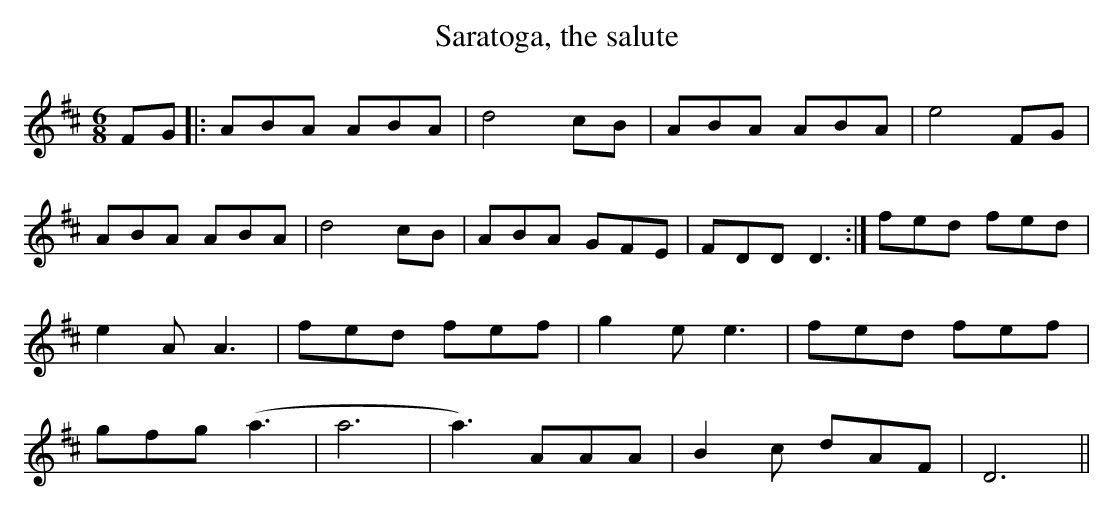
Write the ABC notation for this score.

X:1
T:Saratoga, the salute
M:6/8
K:D
FG |: ABA ABA | d4 cB | ABA ABA | e4 FG | \
ABA ABA | d4 cB | ABA GFE p| FDD D3 :| \
fed fed | e2 A A3 | fed fef | g2 e e3 | \
fed fef | gfg (a3 | a6 | a3) AAA | B2 c dAF | D6 ||
